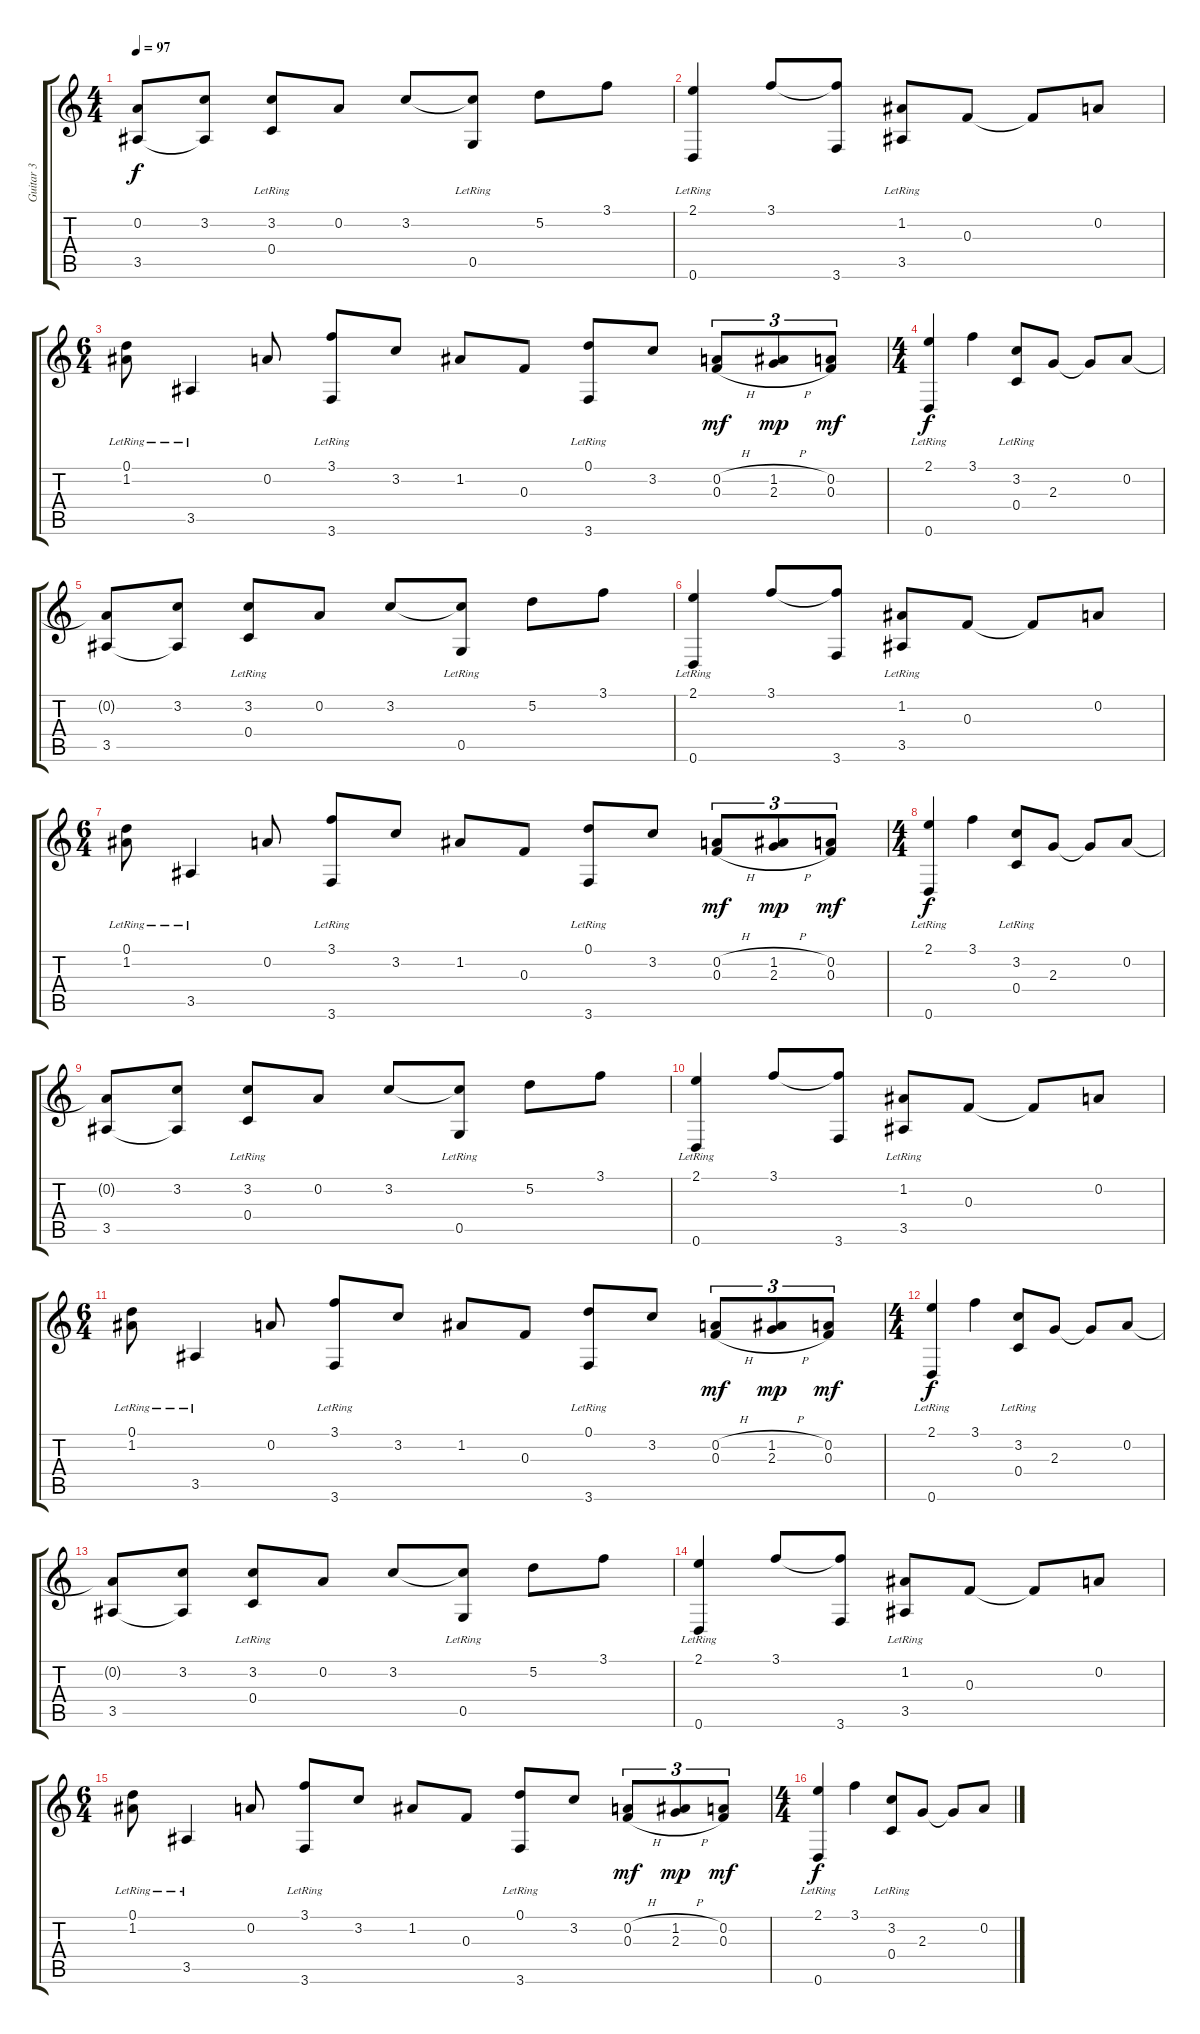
\track ("Guitar 3" "Guitar 3") {instrument acousticguitarsteel}
\staff {score tabs}
\tuning (D4 A3 F3 C3 G2 D2) {hide}
\ts (4 4)
\tempo 97
\clef g2
\ks c
(0.2{t} 3.5).8{dy f} (3.2 3.5{t}).8 (3.2 0.4{lr}).8 0.2.8 3.2.8 (3.2{t} 0.5{lr}).8 5.2.8 3.1.8 |
(2.1 0.6{lr}).4 3.1.8 (3.1{t} 3.6).8 (1.2 3.5{lr}).8 0.3.8 0.3{t}.8 0.2.8 |
\ts (6 4)
(0.1{lr} 1.2{lr}).8 3.5{lr}.4 0.2.8 (3.1{lr} 3.6{lr}).8 3.2.8 1.2.8 0.3.8 (0.1{lr} 3.6{lr}).8 3.2.8 (0.2{h} 0.3{h}).8{tu (3 2) dy mf} (1.2{h} 2.3{h}).8{tu (3 2) dy mp} (0.2 0.3).8{tu (3 2) dy mf} |
\ts (4 4)
(2.1 0.6{lr}).4{dy f} 3.1.4 (3.2 0.4{lr}).8 2.3.8 2.3{t}.8 0.2.8 |
(0.2{t} 3.5).8 (3.2 3.5{t}).8 (3.2 0.4{lr}).8 0.2.8 3.2.8 (3.2{t} 0.5{lr}).8 5.2.8 3.1.8 |
(2.1 0.6{lr}).4 3.1.8 (3.1{t} 3.6).8 (1.2 3.5{lr}).8 0.3.8 0.3{t}.8 0.2.8 |
\ts (6 4)
(0.1{lr} 1.2{lr}).8 3.5{lr}.4 0.2.8 (3.1{lr} 3.6{lr}).8 3.2.8 1.2.8 0.3.8 (0.1{lr} 3.6{lr}).8 3.2.8 (0.2{h} 0.3{h}).8{tu (3 2) dy mf} (1.2{h} 2.3{h}).8{tu (3 2) dy mp} (0.2 0.3).8{tu (3 2) dy mf} |
\ts (4 4)
(2.1 0.6{lr}).4{dy f} 3.1.4 (3.2 0.4{lr}).8 2.3.8 2.3{t}.8 0.2.8 |
(0.2{t} 3.5).8 (3.2 3.5{t}).8 (3.2 0.4{lr}).8 0.2.8 3.2.8 (3.2{t} 0.5{lr}).8 5.2.8 3.1.8 |
(2.1 0.6{lr}).4 3.1.8 (3.1{t} 3.6).8 (1.2 3.5{lr}).8 0.3.8 0.3{t}.8 0.2.8 |
\ts (6 4)
(0.1{lr} 1.2{lr}).8 3.5{lr}.4 0.2.8 (3.1{lr} 3.6{lr}).8 3.2.8 1.2.8 0.3.8 (0.1{lr} 3.6{lr}).8 3.2.8 (0.2{h} 0.3{h}).8{tu (3 2) dy mf} (1.2{h} 2.3{h}).8{tu (3 2) dy mp} (0.2 0.3).8{tu (3 2) dy mf} |
\ts (4 4)
(2.1 0.6{lr}).4{dy f} 3.1.4 (3.2 0.4{lr}).8 2.3.8 2.3{t}.8 0.2.8 |
(0.2{t} 3.5).8 (3.2 3.5{t}).8 (3.2 0.4{lr}).8 0.2.8 3.2.8 (3.2{t} 0.5{lr}).8 5.2.8 3.1.8 |
(2.1 0.6{lr}).4 3.1.8 (3.1{t} 3.6).8 (1.2 3.5{lr}).8 0.3.8 0.3{t}.8 0.2.8 |
\ts (6 4)
(0.1{lr} 1.2{lr}).8 3.5{lr}.4 0.2.8 (3.1{lr} 3.6{lr}).8 3.2.8 1.2.8 0.3.8 (0.1{lr} 3.6{lr}).8 3.2.8 (0.2{h} 0.3{h}).8{tu (3 2) dy mf} (1.2{h} 2.3{h}).8{tu (3 2) dy mp} (0.2 0.3).8{tu (3 2) dy mf} |
\ts (4 4)
(2.1 0.6{lr}).4{dy f} 3.1.4 (3.2 0.4{lr}).8 2.3.8 2.3{t}.8 0.2.8
